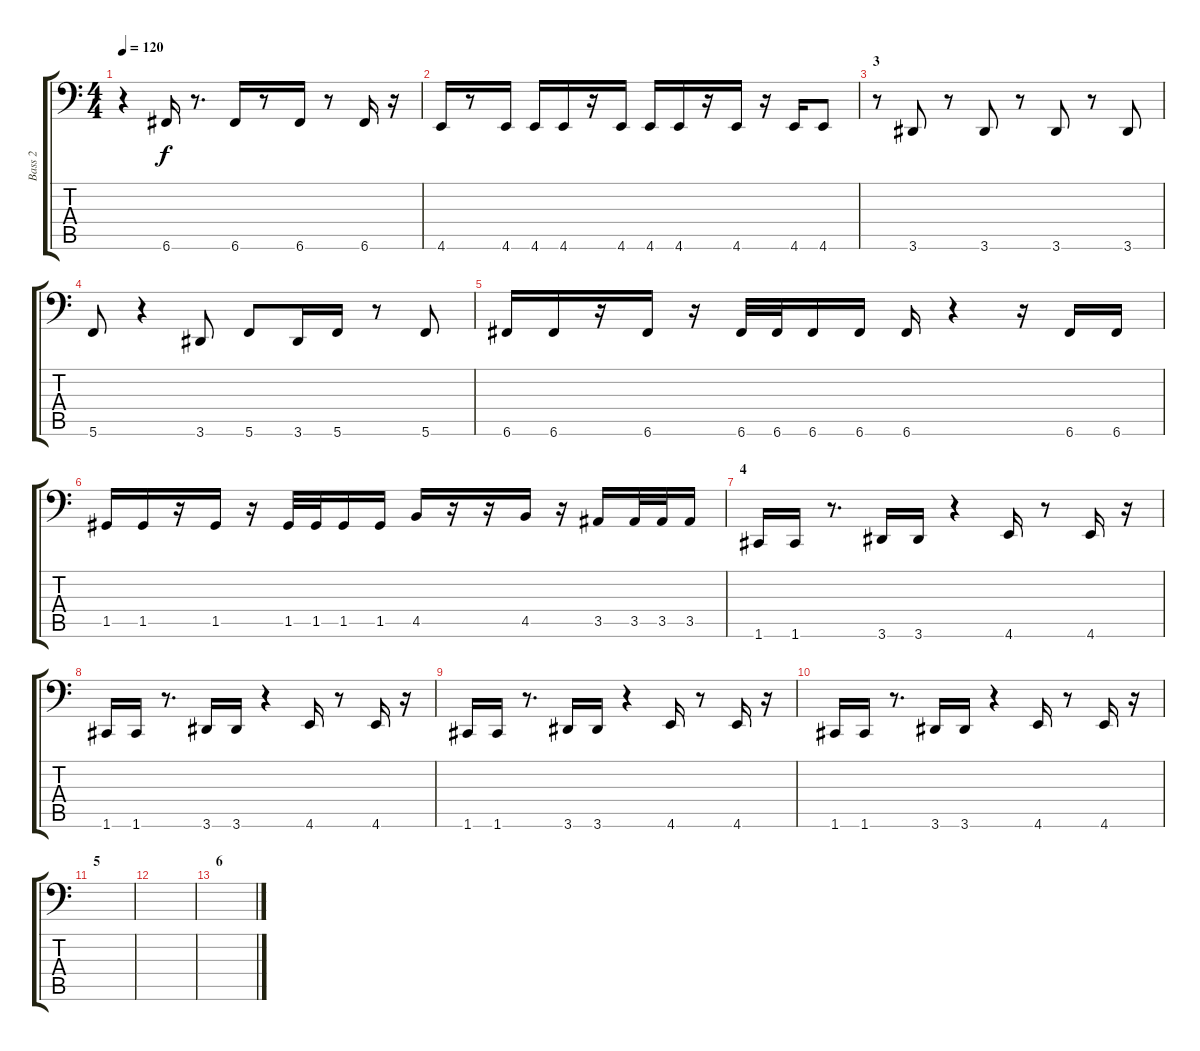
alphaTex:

\track ("Bass 2" "Bass 2") {instrument electricbasspick}
\staff {score tabs}
\tuning (D3 A2 F2 C2 G1 C1) {hide}
\ts (4 4)
\tempo 120
\clef f4
\ks c
r.4{dy f} 6.6.16 r.8{d} 6.6.16 r.8 6.6.16 r.8 6.6.16 r.16 |
4.6.16 r.8 4.6.16 4.6.16 4.6.16 r.16 4.6.16 4.6.16 4.6.16 r.16 4.6.16 r.16 4.6.16 4.6.8 |
\section ("" "3")
r.8 3.6.8 r.8 3.6.8 r.8 3.6.8 r.8 3.6.8 |
5.6.8 r.4 3.6.8 5.6.8 3.6.16 5.6.16 r.8 5.6.8 |
6.6.16 6.6.16 r.16 6.6.16 r.16 6.6.32 6.6.32 6.6.16 6.6.16 6.6.16 r.4 r.16 6.6.16 6.6.16 |
1.5.16 1.5.16 r.16 1.5.16 r.16 1.5.32 1.5.32 1.5.16 1.5.16 4.5.16 r.16 r.16 4.5.16 r.16 3.5.16 3.5.32 3.5.32 3.5.16 |
\section ("" "4")
1.6.16 1.6.16 r.8{d} 3.6.16 3.6.16 r.4 4.6.16 r.8 4.6.16 r.16 |
1.6.16 1.6.16 r.8{d} 3.6.16 3.6.16 r.4 4.6.16 r.8 4.6.16 r.16 |
1.6.16 1.6.16 r.8{d} 3.6.16 3.6.16 r.4 4.6.16 r.8 4.6.16 r.16 |
1.6.16 1.6.16 r.8{d} 3.6.16 3.6.16 r.4 4.6.16 r.8 4.6.16 r.16 |
\section ("" "5")
|
|
\section ("" "6")
